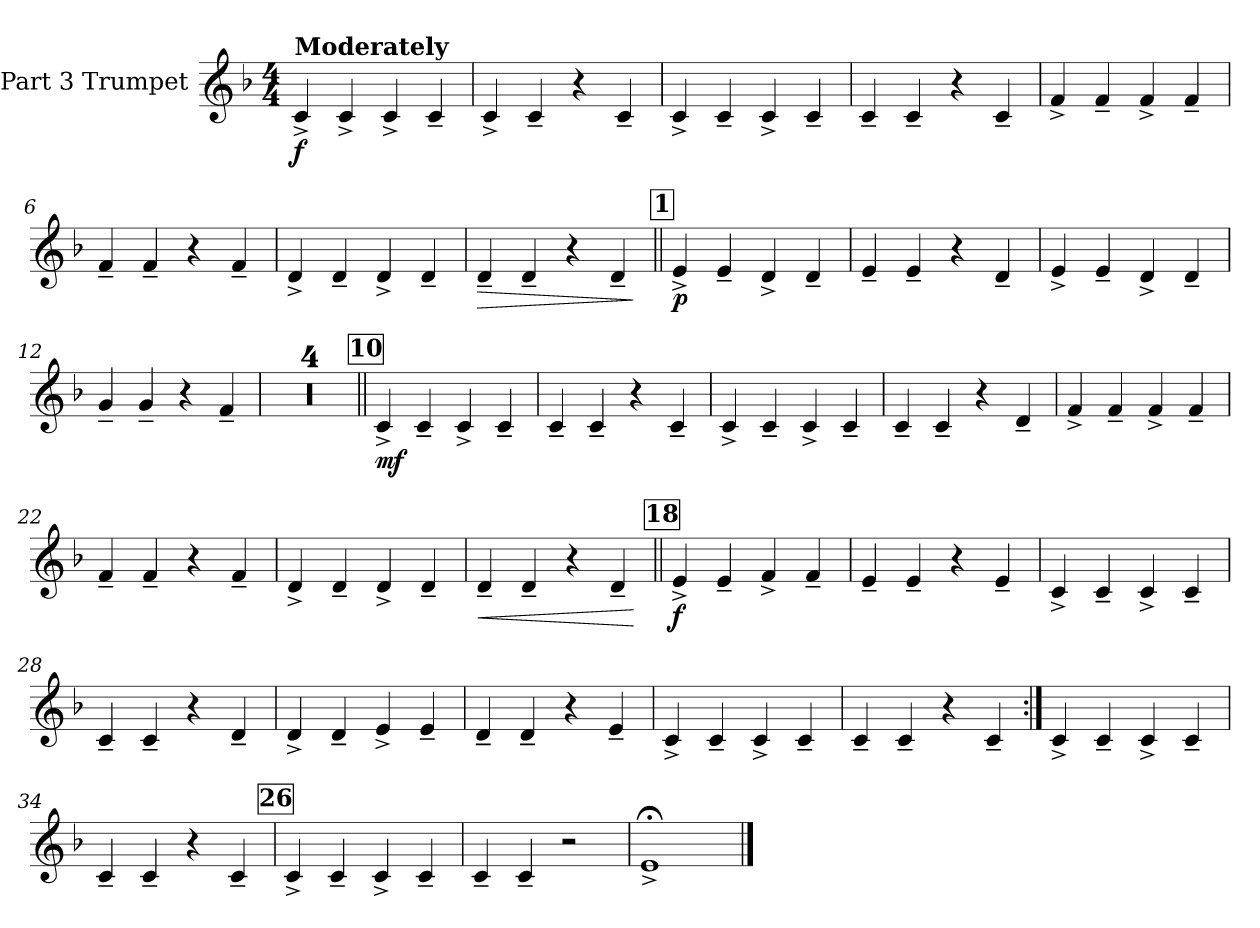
**kern	**dynam
*part1	*part1
*staff1	*staff1
*I"Part 3 Trumpet	*
*I'Trp. 3	*
*clefG2	*
*ITrd1c2	*
*k[b-e-a-]	*
*M4/4	*
*MM104	*
=1	=1
!LO:TX:a:B:t=Moderately	!
!	!LO:DY:b
4B-^/	f
4B-^/	.
4B-^/	.
4B-~/	.
=2	=2
4B-^/	.
4B-~/	.
4r	.
4B-~/	.
=3	=3
4B-^/	.
4B-~/	.
4B-^/	.
4B-~/	.
=4	=4
4B-~/	.
4B-~/	.
4r	.
4B-~/	.
!!LO:LB:g=z
=5	=5
4e-^/	.
4e-~/	.
4e-^/	.
4e-~/	.
=6	=6
4e-~/	.
4e-~/	.
4r	.
4e-~/	.
=7	=7
4c^/	.
4c~/	.
4c^/	.
4c~/	.
=8	=8
!	!LO:HP:b
4c~/	>
4c~/	.
4r	.
4c~/	.
.	]
!!LO:REH:place=s1:a:B:cj:fs=14:t=1
=9||	=9||
!	!LO:DY:b
4d^/	p
4d~/	.
4c^/	.
4c~/	.
!!LO:LB:g=z
=10	=10
4d~/	.
4d~/	.
4r	.
4c~/	.
=11	=11
4d^/	.
4d~/	.
4c^/	.
4c~/	.
=12	=12
4f~/	.
4f~/	.
4r	.
4e-~/	.
=13	=13
1r	.
=14	=14
1r	.
=15	=15
1r	.
=16	=16
1r	.
!!LO:REH:place=s1:a:B:cj:fs=14:t=10
=17||	=17||
!	!LO:DY:b
4B-^/	mf
4B-~/	.
4B-^/	.
4B-~/	.
!!LO:LB:g=z
=18	=18
4B-~/	.
4B-~/	.
4r	.
4B-~/	.
=19	=19
4B-^/	.
4B-~/	.
4B-^/	.
4B-~/	.
=20	=20
4B-~/	.
4B-~/	.
4r	.
4c~/	.
=21	=21
4e-^/	.
4e-~/	.
4e-^/	.
4e-~/	.
=22	=22
4e-~/	.
4e-~/	.
4r	.
4e-~/	.
!!LO:LB:g=z
=23	=23
4c^/	.
4c~/	.
4c^/	.
4c~/	.
=24	=24
!	!LO:HP:b
4c~/	<
4c~/	.
4r	.
4c~/	.
.	[
!!LO:REH:place=s1:a:B:cj:fs=14:t=18
=25||	=25||
!	!LO:DY:b
4d^/	f
4d~/	.
4e-^/	.
4e-~/	.
=26	=26
4d~/	.
4d~/	.
4r	.
4d~/	.
=27	=27
4B-^/	.
4B-~/	.
4B-^/	.
4B-~/	.
!!LO:LB:g=z
=28	=28
4B-~/	.
4B-~/	.
4r	.
4c~/	.
=29	=29
4c^/	.
4c~/	.
4d^/	.
4d~/	.
=30	=30
4c~/	.
4c~/	.
4r	.
4d~/	.
=31	=31
4B-^/	.
4B-~/	.
4B-^/	.
4B-~/	.
!!LO:LB:g=z
=32	=32
4B-~/	.
4B-~/	.
4r	.
4B-~/	.
=33:|!	=33:|!
4B-^/	.
4B-~/	.
4B-^/	.
4B-~/	.
=34	=34
4B-~/	.
4B-~/	.
4r	.
4B-~/	.
!!LO:REH:place=s1:a:B:cj:fs=14:t=26
=35	=35
4B-^/	.
4B-~/	.
4B-^/	.
4B-~/	.
=36	=36
4B-~/	.
4B-~/	.
2r	.
!!LO:LB:g=z
=37	=37
1d;<^	.
==	==
*-	*-
